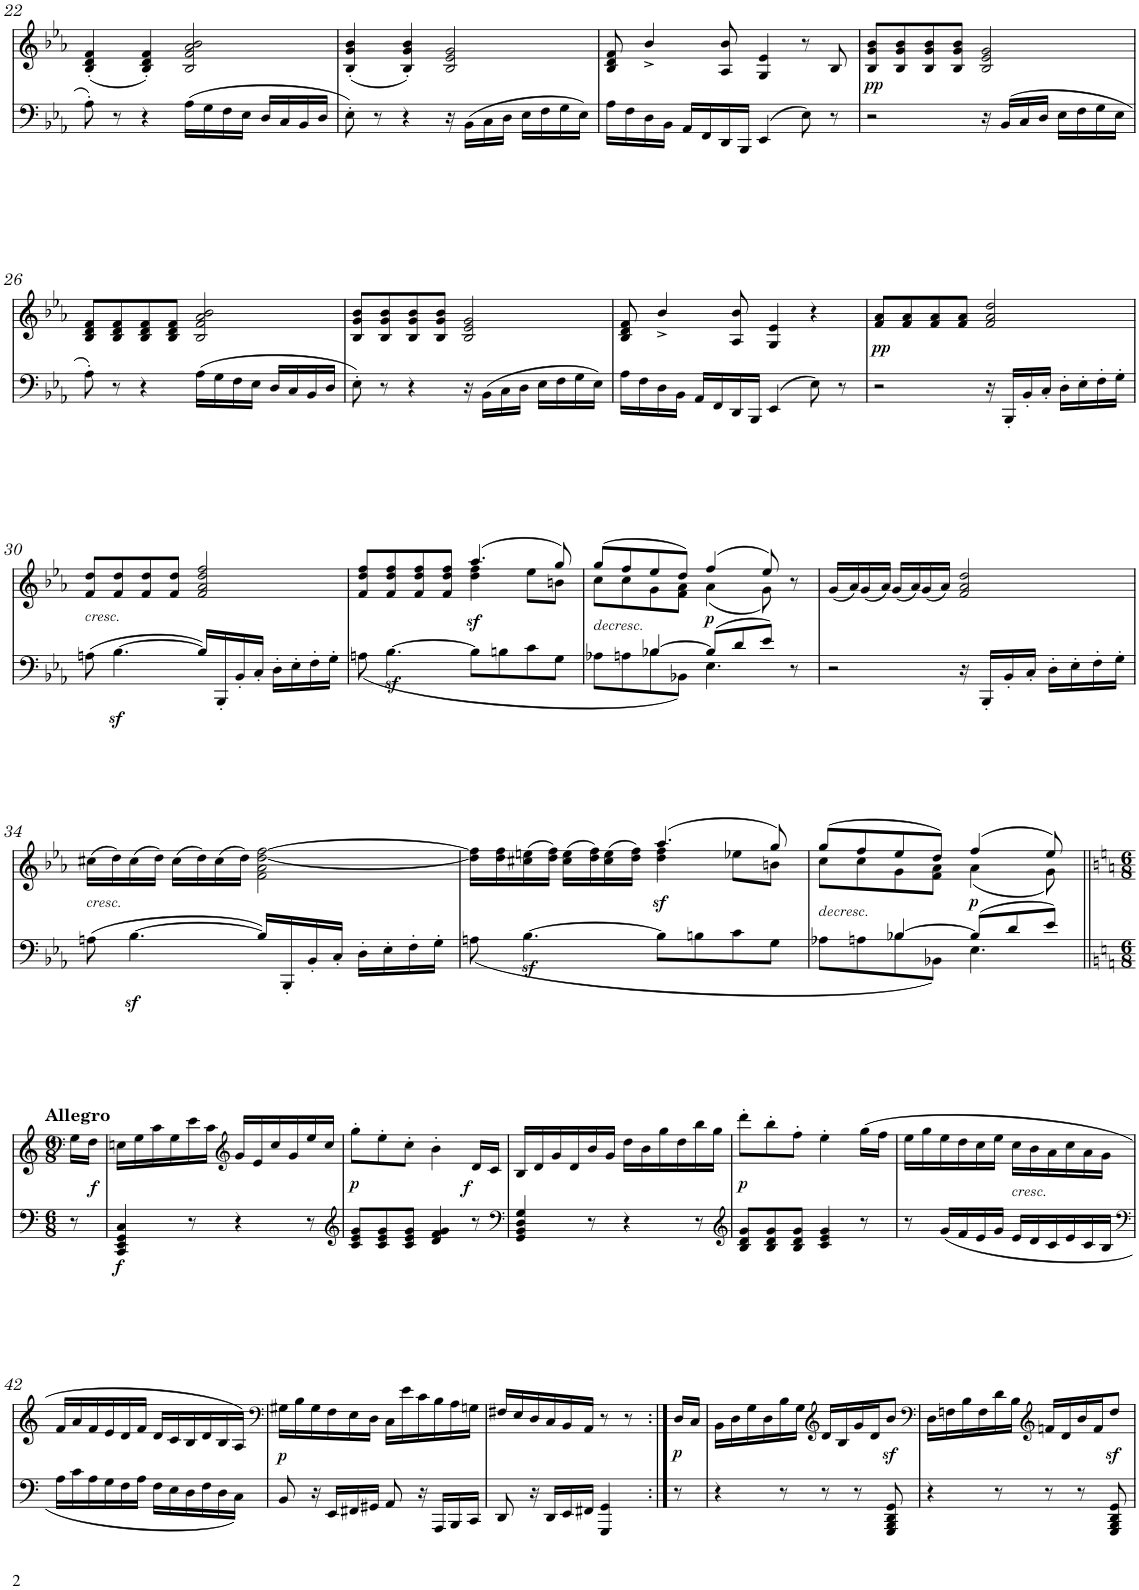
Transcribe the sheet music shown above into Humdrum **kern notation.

**kern	**kern	**dynam
*part1	*part1	*part1
*staff2	*staff1	*staff1/2
*I"グランドピアノ	*	*
!!LO:PB:g=z
*clefF4	*clefG2	*
*k[b-e-a-]	*k[b-e-a-]	*
*M2/2	*M2/2	*
*met(c|)	*met(c|)	*
=22	=22	=22
8A-'\	(4B-/' 4d/' 4f/'	.
8r	.	.
4r	4B-/' 4d/' 4f/')	.
16A-\LL	2B-/ 2f/ 2a-/ 2b-/	.
16G\	.	.
16F\	.	.
16E-\JJ	.	.
16D/LL	.	.
16C/	.	.
16BB-/	.	.
16D/JJ	.	.
=23	=23	=23
8E-'\	(4B-/' 4g/' 4b-/'	.
8r	.	.
4r	4B-/' 4g/' 4b-/')	.
16r	2B-/ 2e-/ 2g/	.
16BB-\LL	.	.
16C\	.	.
16D\JJ	.	.
16E-\LL	.	.
16F\	.	.
16G\	.	.
16E-\JJ	.	.
=24	=24	=24
16A-\LL	8B-/ 8d/ 8f/	.
16F\	.	.
16D\	4b-^/	.
16BB-\JJ	.	.
16AA-/LL	.	.
16FF/	.	.
16DD/	8A-/ 8b-/	.
16BBB-/JJ	.	.
4EE-/	4G/ 4e-/	.
8E-\	8r	.
8r	8B-/	.
=25	=25	=25
!	!	!LO:DY:b
2r	8B-/ 8g/ 8b-/L	pp
.	8B-/ 8g/ 8b-/	.
.	8B-/ 8g/ 8b-/	.
.	8B-/ 8g/ 8b-/J	.
16r	2B-/ 2e-/ 2g/	.
16BB-/LL	.	.
16C/	.	.
16D/JJ	.	.
16E-\LL	.	.
16F\	.	.
16G\	.	.
16E-\JJ	.	.
!!LO:LB:g=z
=26	=26	=26
8A-'\	8B-/ 8d/ 8f/L	.
8r	8B-/ 8d/ 8f/	.
4r	8B-/ 8d/ 8f/	.
.	8B-/ 8d/ 8f/J	.
16A-\LL	2B-/ 2f/ 2a-/ 2b-/	.
16G\	.	.
16F\	.	.
16E-\JJ	.	.
16D/LL	.	.
16C/	.	.
16BB-/	.	.
16D/JJ	.	.
=27	=27	=27
8E-'\	8B-/ 8g/ 8b-/L	.
8r	8B-/ 8g/ 8b-/	.
4r	8B-/ 8g/ 8b-/	.
.	8B-/ 8g/ 8b-/J	.
16r	2B-/ 2e-/ 2g/	.
16BB-\LL	.	.
16C\	.	.
16D\JJ	.	.
16E-\LL	.	.
16F\	.	.
16G\	.	.
16E-\JJ	.	.
=28	=28	=28
16A-\LL	8B-/ 8d/ 8f/	.
16F\	.	.
16D\	4b-^/	.
16BB-\JJ	.	.
16AA-/LL	.	.
16FF/	.	.
16DD/	8A-/ 8b-/	.
16BBB-/JJ	.	.
4EE-/	4G/ 4e-/	.
8E-\	4r	.
8r	.	.
=29	=29	=29
!	!	!LO:DY:b
2r	8f/ 8a-/L	pp
.	8f/ 8a-/	.
.	8f/ 8a-/	.
.	8f/ 8a-/J	.
16r	2f/ 2a-/ 2dd/	.
16BBB-'/LL	.	.
16BB-'/	.	.
16C'/JJ	.	.
16D'\LL	.	.
16E-'\	.	.
16F'\	.	.
16G'\JJ	.	.
!!LO:LB:g=z
=30	=30	=30
!	!LO:TX:b:i:t=cresc.	!
8An\	8f/ 8dd/L	.
[4.B-z<\	8f/ 8dd/	.
.	8f/ 8dd/	.
.	8f/ 8dd/J	.
16B-/LL]	2f/ 2a-/ 2dd/ 2ff/	.
16BBB-'/	.	.
16BB-'/	.	.
16C'/JJ	.	.
16D'\LL	.	.
16E-'\	.	.
16F'\	.	.
16G'\JJ	.	.
=31	=31	=31
*	*^	*
8An\	8f/ 8dd/ 8ff/L	2ryy	.
[4.B-z>\	8f/ 8dd/ 8ff/	.	.
.	8f/ 8dd/ 8ff/	.	.
.	8f/ 8dd/ 8ff/J	.	.
!	!	!	!LO:DY:b
8B-\L]	(4.aa-/	4dd\ 4ff\	sf
8Bn\	.	.	.
8c\	.	8ee-\L	.
8G\J	8gg/)	8bn\J	.
=32	=32	=32	=32
*^	*	*	*
!	!	!LO:TX:b:i:t=decresc.	!	!
4ryy	8A-X\L	(8gg/L	8cc\L	.
.	8An\	8ff/	8cc\	.
[4B-/	8B-X\	8ee-/	8g\	.
.	8BB-X\J	8dd/J)	8f\ 8a-\J	.
!	!	!	!	!LO:DY:b
8B-/L]	4.E-\	(4ff/	(4a-\	p
8d/	.	.	.	.
8e-/J	.	8ee-/)	8g\)	.
8r	8ryy	8r	8ryy	.
*v	*v	*	*	*
*	*v	*v	*
=33	=33	=33
2r	(16g/LL	.
.	16a-'~/)	.
.	(16g/	.
.	16a-'~/JJ)	.
.	(16g/LL	.
.	16a-'~/)	.
.	(16g/	.
.	16a-'/JJ)	.
16r	2f/ 2a-/ 2dd/	.
16BBB-'/LL	.	.
16BB-'/	.	.
16C'/JJ	.	.
16D'\LL	.	.
16E-'\	.	.
16F'\	.	.
16G'\JJ	.	.
!!LO:LB:g=z
=34	=34	=34
!	!LO:TX:b:i:t=cresc.	!
8An\	(>16cc#X\LL	.
.	16dd'~\)	.
[4.B-z<\	(>16cc#\	.
.	16dd'~\JJ)	.
.	(>16cc#\LL	.
.	16dd'~\)	.
.	(>16cc#\	.
.	16dd'\JJ)	.
16B-/LL]	2f\ 2a-\ [2dd\ [>2ff\	.
16BBB-'/	.	.
16BB-'/	.	.
16C'/JJ	.	.
16D'\LL	.	.
16E-'\	.	.
16F'\	.	.
16G'\JJ	.	.
=35	=35	=35
*	*^	*
8An\	16dd\] 16ff\]LL	2ryy	.
.	16dd\'~ 16ff\'~	.	.
[4.B-z>\	(>16cc#X\ 16een\	.	.
.	16dd\'~ 16ff\'~JJ)	.	.
.	(>16cc#\ 16ee\LL	.	.
.	16dd\'~ 16ff\'~)	.	.
.	(>16cc#\ 16ee\	.	.
.	16dd\' 16ff\'JJ)	.	.
!	!	!	!LO:DY:b
8B-\L]	(4.aa-/	4dd\ 4ff\	sf
8Bn\	.	.	.
8c\	.	8ee-X\L	.
8G\J	8gg/)	8bn\J	.
=36	=36	=36	=36
*^	*	*	*
!	!	!LO:TX:b:i:t=decresc.	!	!
4ryy	8A-X\L	(8gg/L	8cc\L	.
.	8An\	8ff/	8cc\	.
[4B-/	8B-X\	8ee-/	8g\	.
.	8BB-X\J	8dd/J)	8f\ 8a-\J	.
!	!	!	!	!LO:DY:b
8B-/L]	4.E-\	(4ff/	(4a-\	p
8d/	.	.	.	.
8e-/J	.	8ee-,/)	8g\)	.
*v	*v	*	*	*
*	*v	*v	*
!!LO:LB:g=z
=36X3!|:	=36X3!|:	=36X3!|:
*	*clefF4	*
*k[]	*k[]	*
*M6/8	*M6/8	*
*	*^	*
!	!LO:TX:a:B:t=Allegro	!	!
!	!	!	!LO:DY:b
*	*v	*v	*
8r	16G\LL	f
.	16F\JJ	.
=37	=37	=37
!	!	!LO:DY:b=2
4CC/ 4EE/ 4GG/ 4C/	16En\LL	f
.	16G\	.
.	16c\	.
.	16G\	.
8r	16e\	.
.	16c\JJ	.
*	*clefG2	*
4r	16g/LL	.
.	16e/	.
.	16cc/	.
.	16g/	.
8r	16ee/	.
.	16cc/JJ	.
=38	=38	=38
*clefG2	*	*
!	!	!LO:DY:b
8c/` 8e/` 8g/`L	8gg'`\L	p
8c/` 8e/` 8g/`	8ee'`\	.
8c/` 8e/` 8g/`J	8cc'`\J	.
4d/' 4f/' 4g/'	4b'\	.
!	!	!LO:DY:b
8r	16d/LL	f
.	16c/JJ	.
=39	=39	=39
*clefF4	*	*
4GG/ 4BB/ 4D/ 4G/	16B/LL	.
.	16d/	.
.	16g/	.
.	16d/	.
8r	16b/	.
.	16g/JJ	.
4r	16dd\LL	.
.	16b\	.
.	16gg\	.
.	16dd\	.
8r	16bb\	.
.	16gg\JJ	.
=40	=40	=40
*clefG2	*	*
!	!	!LO:DY:b
8B/` 8d/` 8g/`L	8ddd'`\L	p
8B/` 8d/` 8g/`	8bb'`\	.
8B/` 8d/` 8g/`J	8ff'`\J	.
4c/' 4e/' 4g/'	4ee'\	.
8r	(16gg\LL	.
.	16ff\JJ	.
=41	=41	=41
8r	16ee\LL	.
.	16gg\	.
16g/LL	16ee\	.
16f/	16dd\	.
16e/	16cc\	.
16g/JJ	16ee\JJ	.
!	!LO:TX:b:i:t=cresc.	!
16e/LL	16cc\LL	.
16d/	16b\	.
16c/	16a\	.
16e/	16cc\	.
16c/	16a\	.
16B/JJ	16g\JJ	.
!!LO:LB:g=z
=42	=42	=42
*clefF4	*	*
16A\LL	16f/LL	.
16c\	16a/	.
16A\	16f/	.
16G\	16e/	.
16F\	16d/	.
16A\JJ	16f/JJ	.
16F\LL	16d/LL	.
16E\	16c/	.
16D\	16B/	.
16F\	16d/	.
16D\	16B/	.
16C\JJ	16A/JJ)	.
=43	=43	=43
*	*clefF4	*
!	!	!LO:DY:b
8BB/	16G#X\LL	p
.	16B\	.
16r	16G#\	.
16EE/LL	16F\	.
16FF#X/	16E\	.
16GG#X/JJ	16D\JJ	.
8AA/	16C\LL	.
.	16e\	.
16r	16c\	.
16AAA/LL	16B\	.
16BBB/	16A\	.
16CC/JJ	16Gn\JJ	.
=44	=44	=44
8DD/	16F#X/LL	.
.	16E/	.
16r	16D/	.
16DD/LL	16C/	.
16EE/	16BB/	.
16FF#X/JJ	16AA/JJ	.
4GGG/ 4GG/	8r	.
.	8r	.
=44X4:|!	=44X4:|!	=44X4:|!
!	!	!LO:DY:b
8r	16D/LL	p
.	16C/JJ	.
=45	=45	=45
4r	16BB\LL	.
.	16D\	.
.	16G\	.
.	16D\	.
8r	16B\	.
.	16G\JJ	.
*	*clefG2	*
8r	16d/LL	.
.	16B/	.
8r	16g/	.
.	16d/J	.
8GGG/'~ 8BBB/'~ 8DD/'~ 8GG/'~	8bz<'~/J	.
=46	=46	=46
*	*clefF4	*
4r	16D\LL	.
.	16Fn\	.
.	16B\	.
.	16F\	.
8r	16d\	.
.	16B\JJ	.
*	*clefG2	*
8r	16fn/LL	.
.	16d/	.
8r	16b/	.
.	16f/J	.
8GGG/'~ 8BBB/'~ 8DD/'~ 8GG/'~	8ddz<'~/J	.
=	=	=
*-	*-	*-
